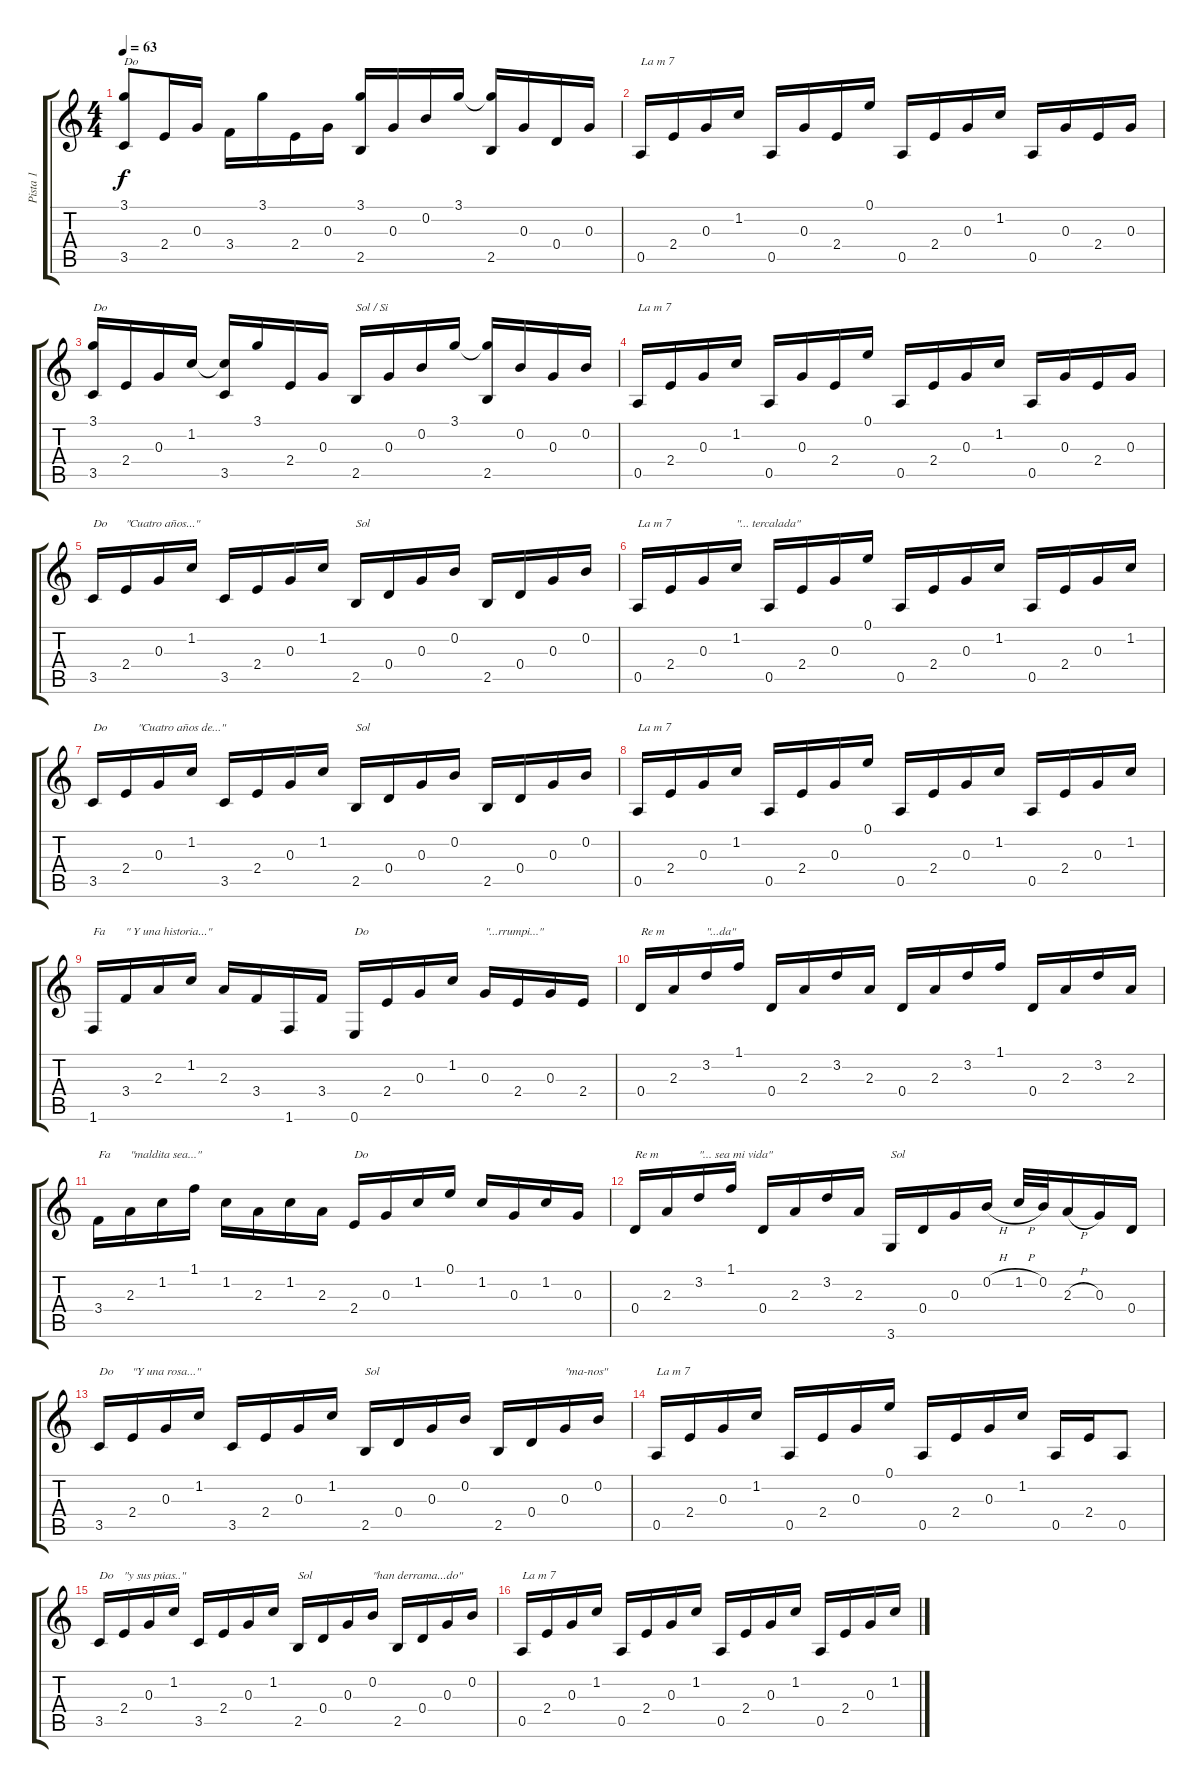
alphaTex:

\track ("Pista 1" "Pista 1") {instrument acousticguitarsteel}
\staff {score tabs}
\tuning (E4 B3 G3 D3 A2 E2) {hide}
\ts (4 4)
\tempo 63
\clef g2
\ks c
(3.1 3.5).8{txt "Do" dy f instrument acousticguitarsteel} 2.4.16 0.3.16 3.4.16 3.1.16 2.4.16 0.3.16 (3.1 2.5).16 0.3.16 0.2.16 3.1.16 (3.1{t} 2.5).16 0.3.16 0.4.16 0.3.16 |
0.5.16{txt "La m 7"} 2.4.16 0.3.16 1.2.16 0.5.16 0.3.16 2.4.16 0.1.16 0.5.16 2.4.16 0.3.16 1.2.16 0.5.16 0.3.16 2.4.16 0.3.16 |
(3.1 3.5).16{txt "Do"} 2.4.16 0.3.16 1.2.16 (1.2{t} 3.5).16 3.1.16 2.4.16 0.3.16 2.5.16{txt "Sol / Si"} 0.3.16 0.2.16 3.1.16 (3.1{t} 2.5).16 0.2.16 0.3.16 0.2.16 |
0.5.16{txt "La m 7"} 2.4.16 0.3.16 1.2.16 0.5.16 0.3.16 2.4.16 0.1.16 0.5.16 2.4.16 0.3.16 1.2.16 0.5.16 0.3.16 2.4.16 0.3.16 |
3.5.16{txt "Do"} 2.4.16{txt "\"Cuatro años...\""} 0.3.16 1.2.16 3.5.16 2.4.16 0.3.16 1.2.16 2.5.16{txt "Sol"} 0.4.16 0.3.16 0.2.16 2.5.16 0.4.16 0.3.16 0.2.16 |
0.5.16{txt "La m 7"} 2.4.16 0.3.16 1.2.16{txt "\"... tercalada\""} 0.5.16 2.4.16 0.3.16 0.1.16 0.5.16 2.4.16 0.3.16 1.2.16 0.5.16 2.4.16 0.3.16 1.2.16 |
3.5.16{txt "Do"} 2.4.16{txt "    \"Cuatro años de...\""} 0.3.16 1.2.16 3.5.16 2.4.16 0.3.16 1.2.16 2.5.16{txt "Sol"} 0.4.16 0.3.16 0.2.16 2.5.16 0.4.16 0.3.16 0.2.16 |
0.5.16{txt "La m 7"} 2.4.16 0.3.16 1.2.16 0.5.16 2.4.16 0.3.16 0.1.16 0.5.16 2.4.16 0.3.16 1.2.16 0.5.16 2.4.16 0.3.16 1.2.16 |
1.6.16{txt "Fa"} 3.4.16{txt "\" Y una historia...\""} 2.3.16 1.2.16 2.3.16 3.4.16 1.6.16 3.4.16 0.6.16{txt "Do"} 2.4.16 0.3.16 1.2.16 0.3.16{txt "\"...rrumpi...\""} 2.4.16 0.3.16 2.4.16 |
0.4.16{txt "Re m"} 2.3.16 3.2.16{txt "\"...da\""} 1.1.16 0.4.16 2.3.16 3.2.16 2.3.16 0.4.16 2.3.16 3.2.16 1.1.16 0.4.16 2.3.16 3.2.16 2.3.16 |
3.4.16{txt "Fa"} 2.3.16{txt "\"maldita sea...\""} 1.2.16 1.1.16 1.2.16 2.3.16 1.2.16 2.3.16 2.4.16{txt "Do"} 0.3.16 1.2.16 0.1.16 1.2.16 0.3.16 1.2.16 0.3.16 |
0.4.16{txt "Re m"} 2.3.16 3.2.16{txt "\"... sea mi vida\""} 1.1.16 0.4.16 2.3.16 3.2.16 2.3.16 3.6.16{txt "Sol"} 0.4.16 0.3.16 0.2{h}.16 1.2{h}.32 0.2.32 2.3{h}.16 0.3.16 0.4.16 |
3.5.16{txt "Do"} 2.4.16{txt "\"Y una rosa...\""} 0.3.16 1.2.16 3.5.16 2.4.16 0.3.16 1.2.16 2.5.16{txt "Sol"} 0.4.16 0.3.16 0.2.16 2.5.16 0.4.16 0.3.16{txt "\"ma-nos\""} 0.2.16 |
0.5.16{txt "La m 7"} 2.4.16 0.3.16 1.2.16 0.5.16 2.4.16 0.3.16 0.1.16 0.5.16 2.4.16 0.3.16 1.2.16 0.5.16 2.4.16 0.5.8 |
3.5.16{txt "Do"} 2.4.16{txt "\"y sus púas..\""} 0.3.16 1.2.16 3.5.16 2.4.16 0.3.16 1.2.16 2.5.16{txt "Sol"} 0.4.16 0.3.16 0.2.16{txt "\"han derrama...do\""} 2.5.16 0.4.16 0.3.16 0.2.16 |
0.5.16{txt "La m 7"} 2.4.16 0.3.16 1.2.16 0.5.16 2.4.16 0.3.16 1.2.16 0.5.16 2.4.16 0.3.16 1.2.16 0.5.16 2.4.16 0.3.16 1.2.16
